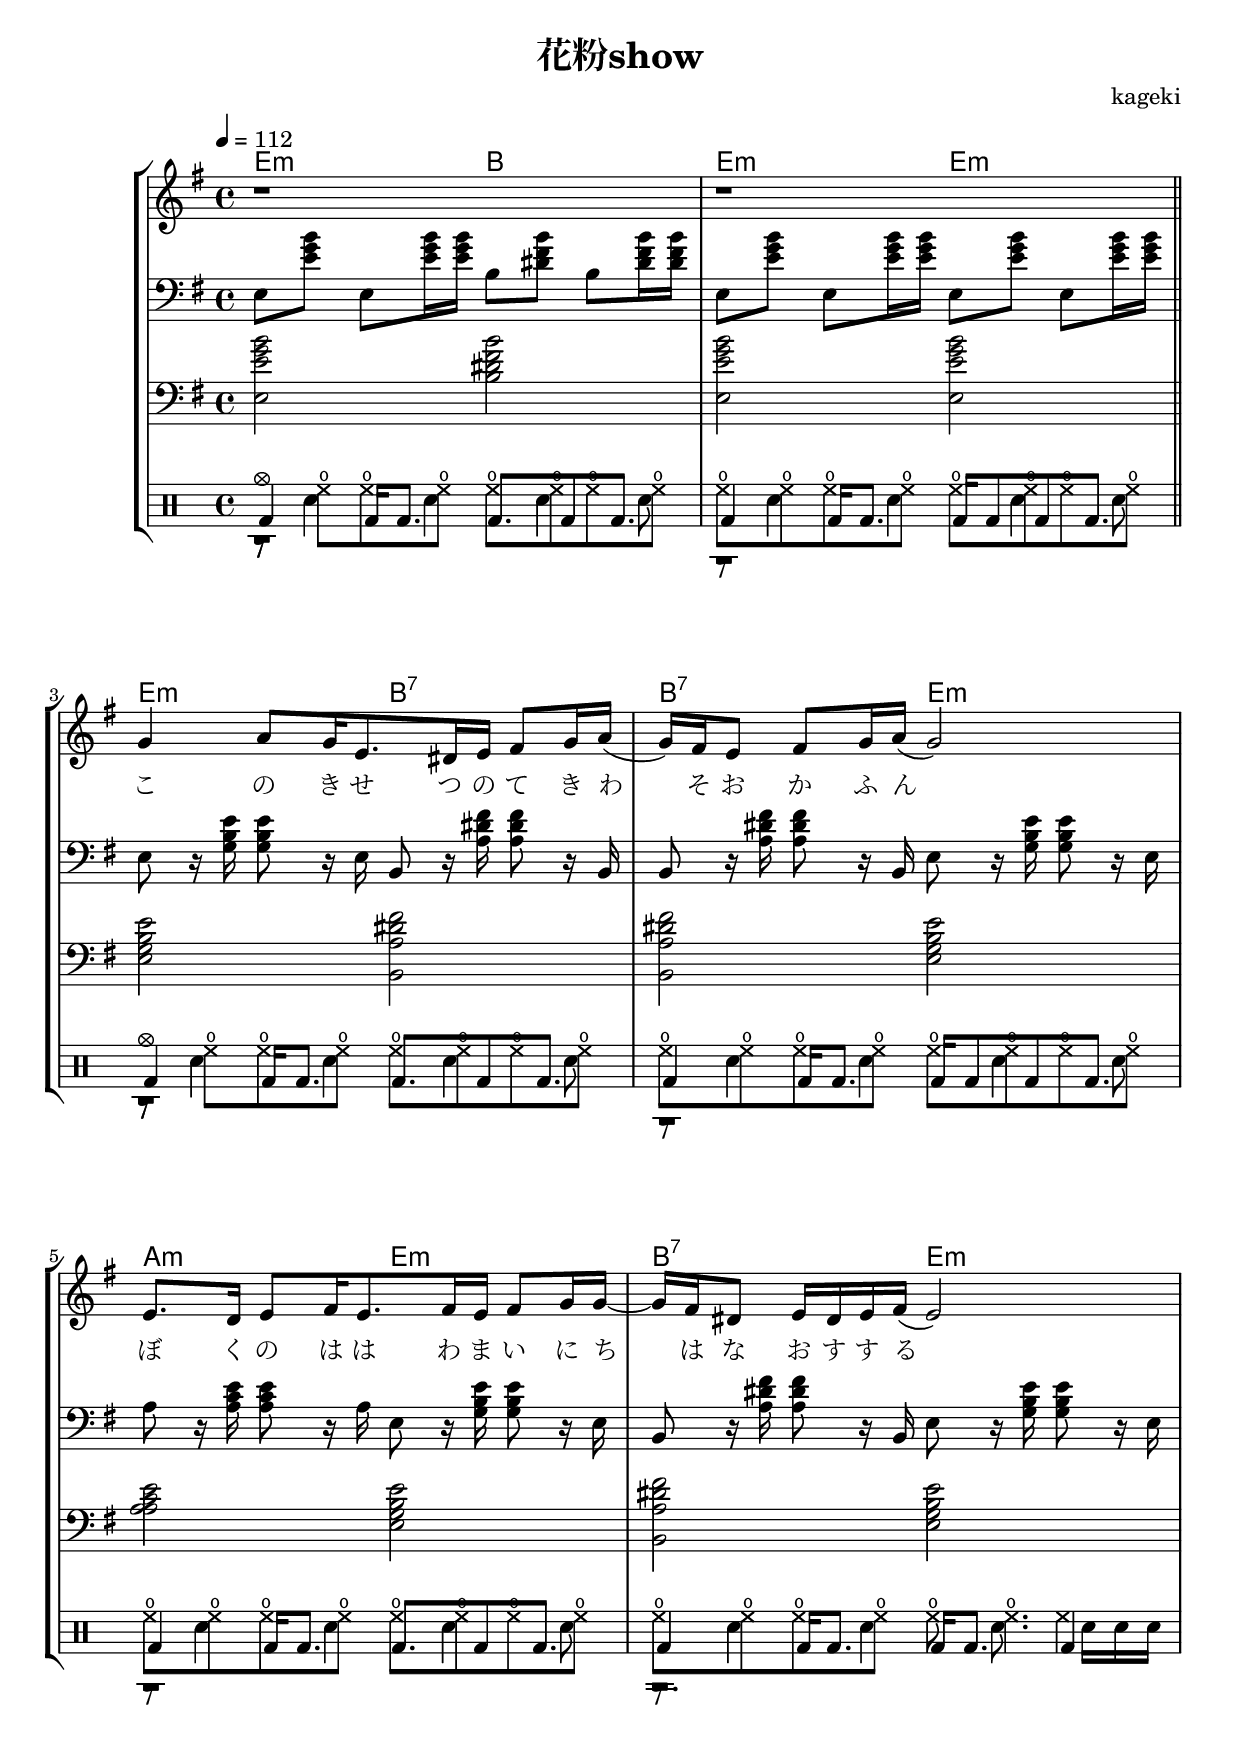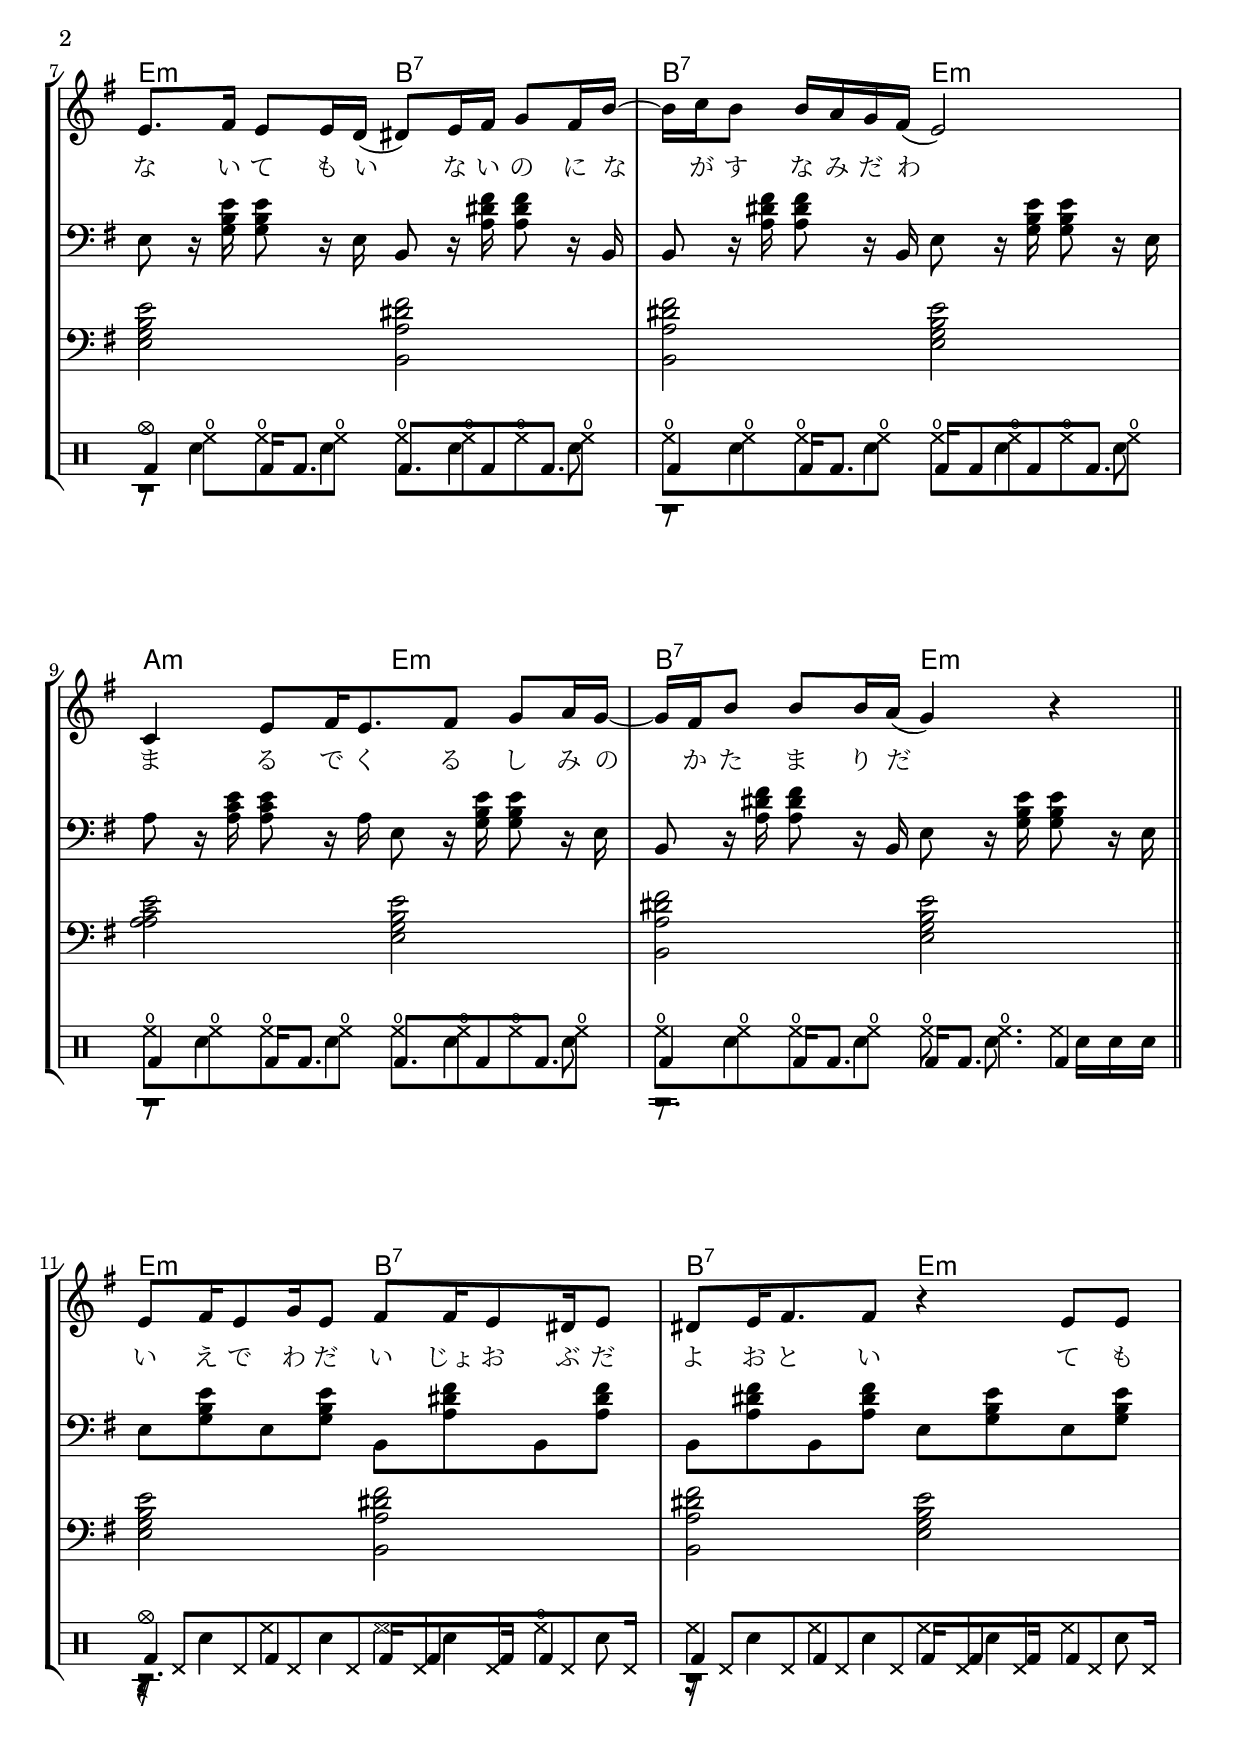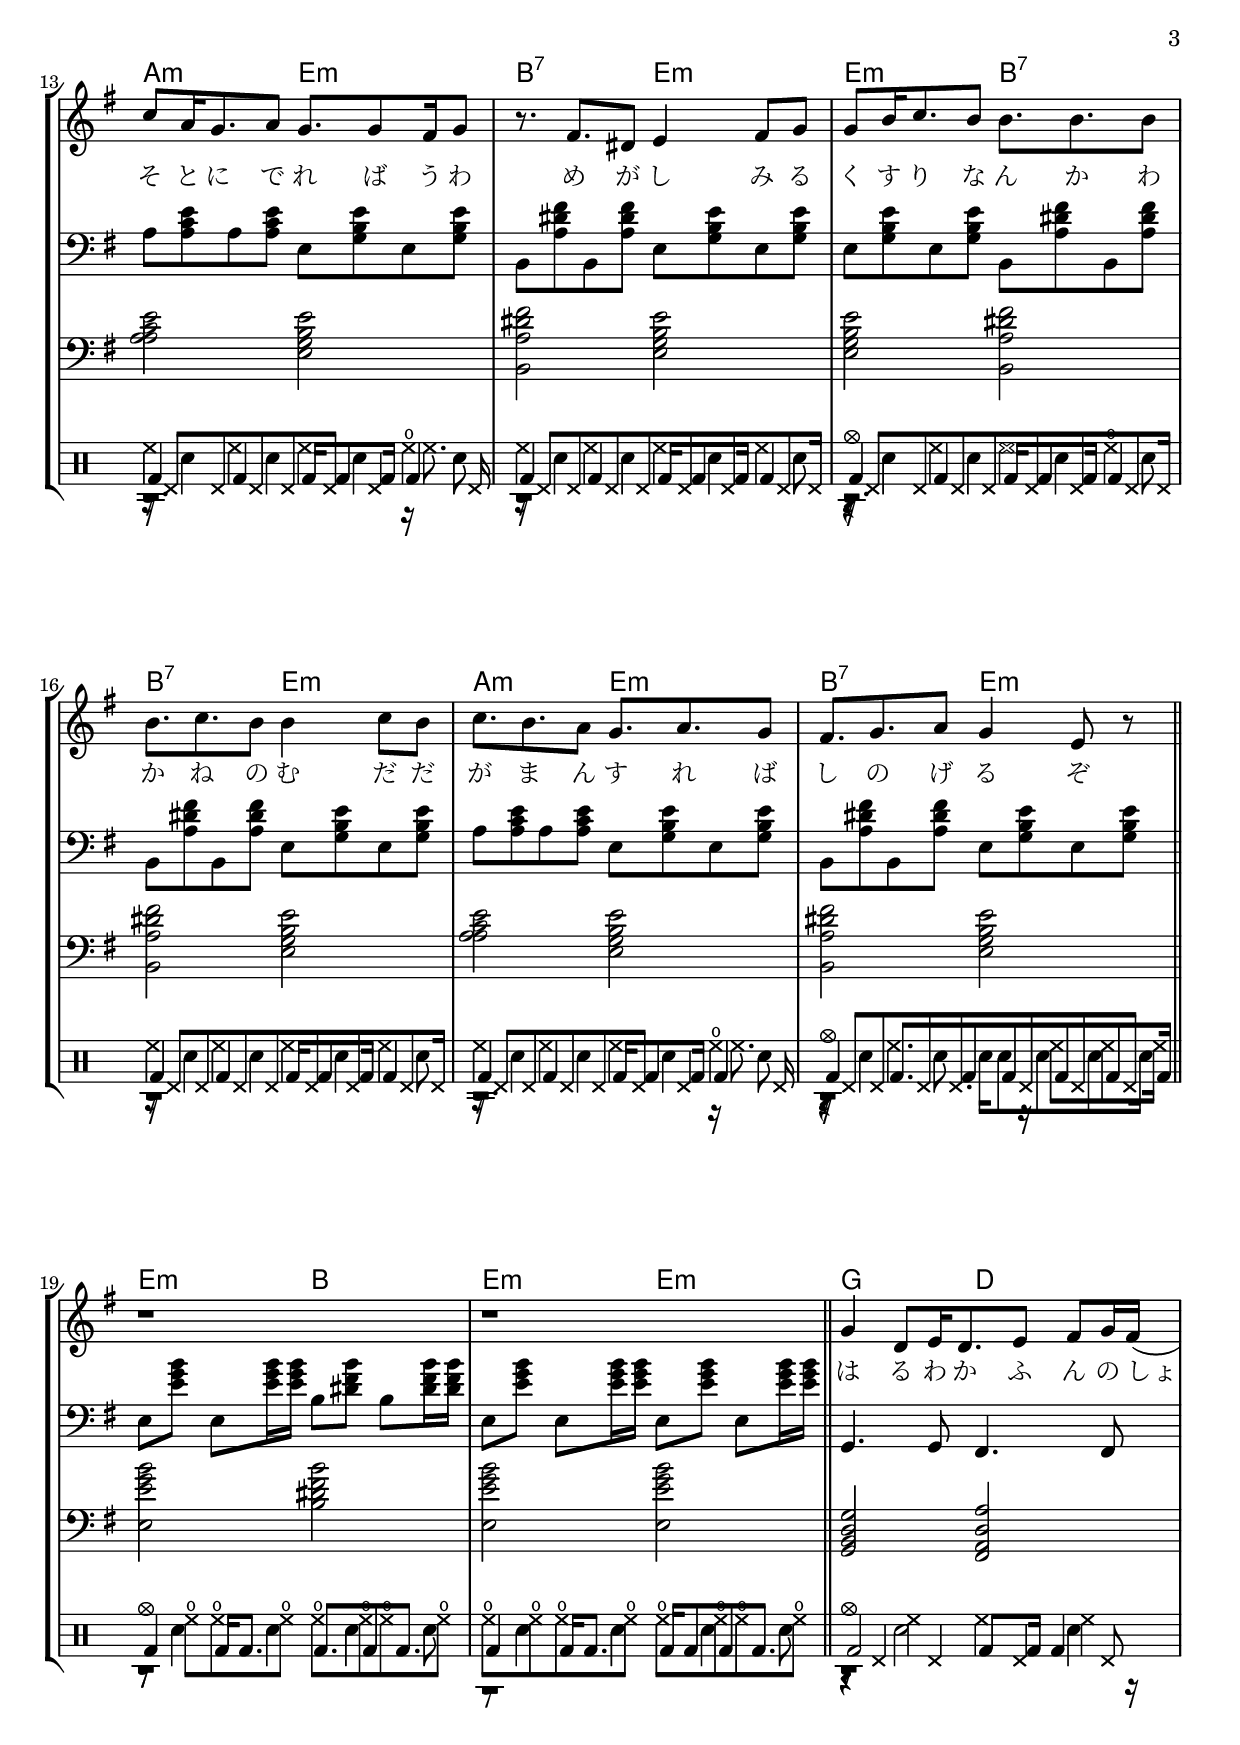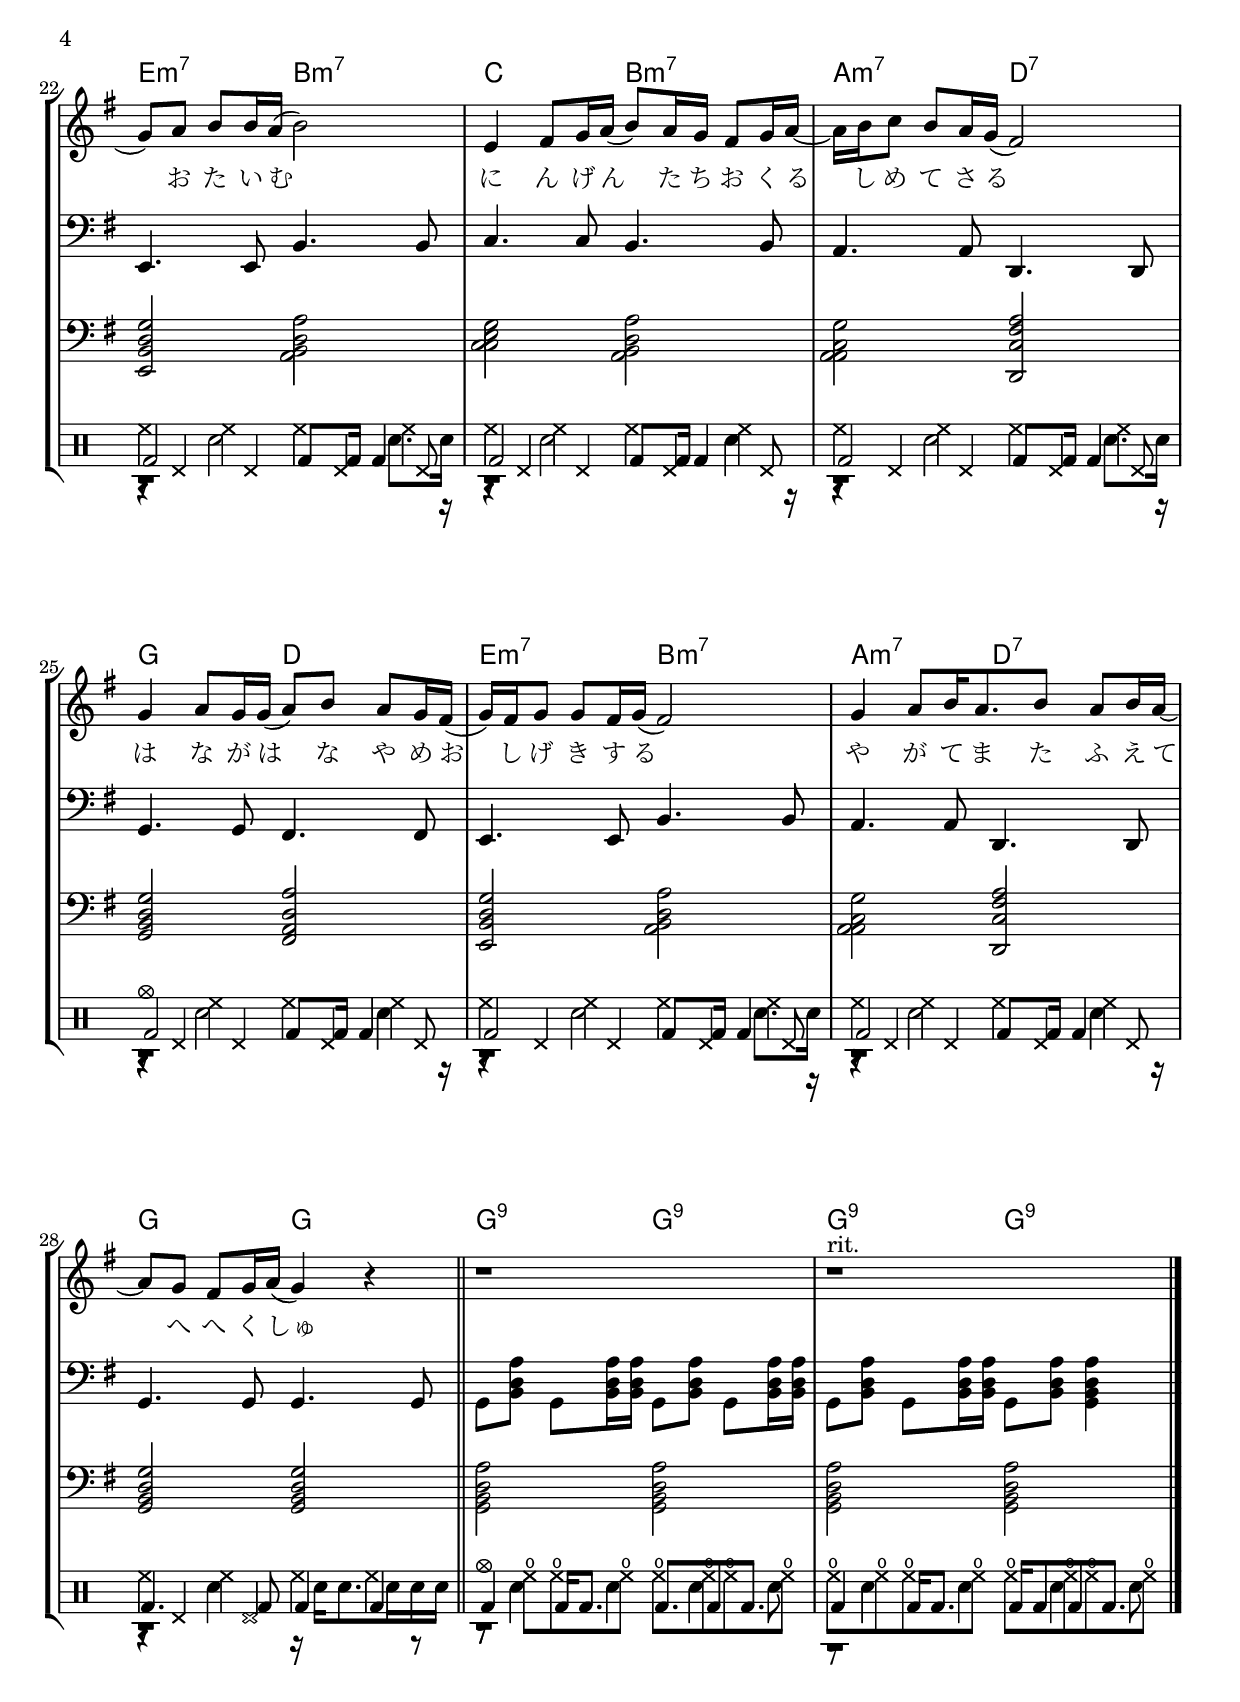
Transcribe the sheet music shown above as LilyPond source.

\version "2.12.1"

\header {
	title = \markup {花粉show}
	composer = \markup \center-column {kageki}
}

harmony = \chordmode {
	e2:m b e:m e:m 

	e:m b:7 b:7 e:m a:m e:m b:7 e:m e:m b:7 b:7 e:m a:m e:m b:7 e:m 

	e:m b:7 b:7 e:m a:m e:m b:7 e:m e:m b:7 b:7 e:m a:m e:m b:7 e:m 

	e:m b e:m e:m 

	g d e:min7 b:min7 c b:min7 a:min7 d:7 g d e:min7 b:min7 a:min7 d:7 g g 

	g:9 g:9 g:9 g:9 
}

melody = {
	\key g \major
	\tempo 4 = 112
	r1 | r1   
	\set Staff.midiInstrument = #"mmi0.42"
	 g'4  a'8  g'16  e'8.  dis'16  e'16  fis'8  g'16  a'16 
	(g'16)  fis'16  e'8  fis'8  g'16  a'16  (g'2) 
	e'8.  d'16  e'8  fis'16  e'8.  fis'16  e'16  fis'8  g'16  g'16~ 
	g'16  fis'16  dis'8  e'16  dis'16  e'16  fis'16  (e'2) 
	e'8.  fis'16  e'8  e'16  d'16  (dis'8)  e'16  fis'16  g'8  fis'16  b'16~ 
	b'16  c''16  b'8  b'16  a'16  g'16  fis'16  (e'2) 
	c'4  e'8  fis'16  e'8.  fis'8  g'8  a'16  g'16~ 
	g'16  fis'16  b'8  b'8  b'16  a'16  (g'4)  	r4 	\set Staff.midiInstrument = #"mmi0.42"
	 e'8  fis'16  e'8  g'16  e'8  fis'8  fis'16  e'8  dis'16  e'8 
	dis'8  e'16  fis'8.  fis'8  r4  e'8  e'8 
	c''8  a'16  g'8.  a'8  g'8.  g'8  fis'16  g'8 
	r8.  fis'8.  dis'8  e'4  fis'8  g'8 
	g'8  b'16  c''8.  b'8  b'8.  b'8.  b'8 
	b'8.  c''8.  b'8  b'4  c''8  b'8 
	c''8.  b'8.  a'8  g'8.  a'8.  g'8 
	fis'8.  g'8.  a'8  g'4  e'8  	r8 	r1 | r1   
	\set Staff.midiInstrument = #"mmi0.42"
	 g'4  d'8  e'16  d'8.  e'8  fis'8  g'16  fis'16 
	(g'8)  a'8  b'8  b'16  a'16  (b'2) 
	e'4  fis'8  g'16  a'16  (b'8)  a'16  g'16  fis'8  g'16  a'16~ 
	a'16  b'16  c''8  b'8  a'16  g'16  (fis'2) 
	g'4  a'8  g'16  g'16  (a'8)  b'8  a'8  g'16  fis'16 
	(g'16)  fis'16  g'8  g'8  fis'16  g'16  (fis'2) 
	g'4  a'8  b'16  a'8.  b'8  a'8  b'16  a'16~ 
	a'8  g'8  fis'8  g'16  a'16  (g'4)  	r4 	r1 | r1^"rit." \bar "|."
}

words = \lyricmode {
	
	こ  の  き  せ  つ  の  て  き  わ  そ  お  か  ふ  ん  ぼ  く  の  は  は  わ  ま  い  に  ち  は  な  お  す  す  る  な  い  て  も  い  な  い  の  に  な  が  す  な  み  だ  わ  ま  る  で  く  る  し  み  の  か  た  ま  り  だ  
	い  え  で  わ  だ  い  じょ  お  ぶ  だ  よ  お  と  い  て  も  そ  と  に  で  れ  ば  う  わ  め  が  し  み  る  く  す  り  な  ん  か  わ  か  ね  の  む  だ  だ  が  ま  ん  す  れ  ば  し  の  げ  る  ぞ  
	
	は  る  わ  か  ふ  ん  の  しょ  お  た  い  む  に  ん  げ  ん  た  ち  お  く  る  し  め  て  さ  る  は  な  が  は  な  や  め  お  し  げ  き  す  る  や  が  て  ま  た  ふ  え  て  へ  へ  く  しゅ  
	
}

tempochange = {
	\tempo 4 = 112
	r1 | r1 \bar "||"
	\tempo 4 = 112
	r1 | r1 | r1 | r1 | r1 | r1 | r1 | r1 \bar "||"
	\tempo 4 = 112
	r1 | r1 | r1 | r1 | r1 | r1 | r1 | r1 \bar "||"
	\tempo 4 = 112
	r1 | r1 \bar "||"
	\tempo 4 = 112
	r1 | r1 | r1 | r1 | r1 | r1 | r1 | r1 \bar "||"
	\tempo 4 = 112
	r1 | \tempo 4 = 84 r2 \tempo 4 = 74 r2 \bar "|."
}

mainacc = {
	\clef bass
	\set Staff.midiInstrument = #"Distorted Guitar"
	\key g \major
	\tempo 4 = 112
	e8 <e' g' b'> e <e' g' b'>16 <e' g' b'>
	b8 <dis' fis' b'> b <dis' fis' b'>16 <dis' fis' b'>
	e8 <e' g' b'> e <e' g' b'>16 <e' g' b'>
	e8 <e' g' b'> e <e' g' b'>16 <e' g' b'>
	\bar "||"

	\set Staff.midiInstrument = #"Acoustic Bass"
	e8 r16 <g b e'>16 <g b e'>8 r16 e16
	b,8 r16 <a dis' fis'>16 <a dis' fis'>8 r16 b,16
	b,8 r16 <a dis' fis'>16 <a dis' fis'>8 r16 b,16
	e8 r16 <g b e'>16 <g b e'>8 r16 e16
	a8 r16 <a c' e'>16 <a c' e'>8 r16 a16
	e8 r16 <g b e'>16 <g b e'>8 r16 e16
	b,8 r16 <a dis' fis'>16 <a dis' fis'>8 r16 b,16
	e8 r16 <g b e'>16 <g b e'>8 r16 e16
	e8 r16 <g b e'>16 <g b e'>8 r16 e16
	b,8 r16 <a dis' fis'>16 <a dis' fis'>8 r16 b,16
	b,8 r16 <a dis' fis'>16 <a dis' fis'>8 r16 b,16
	e8 r16 <g b e'>16 <g b e'>8 r16 e16
	a8 r16 <a c' e'>16 <a c' e'>8 r16 a16
	e8 r16 <g b e'>16 <g b e'>8 r16 e16
	b,8 r16 <a dis' fis'>16 <a dis' fis'>8 r16 b,16
	e8 r16 <g b e'>16 <g b e'>8 r16 e16
	\bar "||"

	\set Staff.midiInstrument = #"Guitar harmonics"
	e8 <g b e'> e <g b e'>
	b,8 <a dis' fis'> b, <a dis' fis'>
	b,8 <a dis' fis'> b, <a dis' fis'>
	e8 <g b e'> e <g b e'>
	a8 <a c' e'> a <a c' e'>
	e8 <g b e'> e <g b e'>
	b,8 <a dis' fis'> b, <a dis' fis'>
	e8 <g b e'> e <g b e'>
	e8 <g b e'> e <g b e'>
	b,8 <a dis' fis'> b, <a dis' fis'>
	b,8 <a dis' fis'> b, <a dis' fis'>
	e8 <g b e'> e <g b e'>
	a8 <a c' e'> a <a c' e'>
	e8 <g b e'> e <g b e'>
	b,8 <a dis' fis'> b, <a dis' fis'>
	e8 <g b e'> e <g b e'>
	\bar "||"

	\set Staff.midiInstrument = #"Distorted Guitar"
	e8 <e' g' b'> e <e' g' b'>16 <e' g' b'>
	b8 <dis' fis' b'> b <dis' fis' b'>16 <dis' fis' b'>
	e8 <e' g' b'> e <e' g' b'>16 <e' g' b'>
	e8 <e' g' b'> e <e' g' b'>16 <e' g' b'>
	\bar "||"

	\set Staff.midiInstrument = #"Overdriven Guitar"
	g,4.g,8
	fis,4.fis,8
	e,4.e,8
	b,4.b,8
	c4.c8
	b,4.b,8
	a,4.a,8
	d,4.d,8
	g,4.g,8
	fis,4.fis,8
	e,4.e,8
	b,4.b,8
	a,4.a,8
	d,4.d,8
	g,4.g,8
	g,4.g,8
	\bar "||"

	\set Staff.midiInstrument = #"Distorted Guitar"
	g,8 <b, d a> g, <b, d a>16 <b, d a>
	g,8 <b, d a> g, <b, d a>16 <b, d a>
	g,8 <b, d a> g, <b, d a>16 <b, d a>
	g,8 <b, d a>8 <g, b, d a>4
	\bar "|."
}

subacc = {
	\clef bass
	\set Staff.midiInstrument = #"Electric Guitar (muted)"
	\key g \major
	\tempo 4 = 112
	<e e' g' b'>2
	<b dis' fis' b'>2
	<e e' g' b'>2
	<e e' g' b'>2
	\bar "||"

	\set Staff.midiInstrument = #"Electric Guitar (clean)"
	<e g b e'>2
	<b, a dis' fis'>2
	<b, a dis' fis'>2
	<e g b e'>2
	<a a c' e'>2
	<e g b e'>2
	<b, a dis' fis'>2
	<e g b e'>2
	<e g b e'>2
	<b, a dis' fis'>2
	<b, a dis' fis'>2
	<e g b e'>2
	<a a c' e'>2
	<e g b e'>2
	<b, a dis' fis'>2
	<e g b e'>2
	\bar "||"

	\set Staff.midiInstrument = #"Electric Guitar (jazz)"
	<e g b e'>2
	<b, a dis' fis'>2
	<b, a dis' fis'>2
	<e g b e'>2
	<a a c' e'>2
	<e g b e'>2
	<b, a dis' fis'>2
	<e g b e'>2
	<e g b e'>2
	<b, a dis' fis'>2
	<b, a dis' fis'>2
	<e g b e'>2
	<a a c' e'>2
	<e g b e'>2
	<b, a dis' fis'>2
	<e g b e'>2
	\bar "||"

	\set Staff.midiInstrument = #"Electric Guitar (muted)"
	<e e' g' b'>2
	<b dis' fis' b'>2
	<e e' g' b'>2
	<e e' g' b'>2
	\bar "||"

	\set Staff.midiInstrument = #"Harmonica"
	<g, b, d g>2
	<fis, a, d a>2
	<e, b, d g>2
	<b, a, d a>2
	<c c e g>2
	<b, a, d a>2
	<a, a, c g>2
	<d, c fis a>2
	<g, b, d g>2
	<fis, a, d a>2
	<e, b, d g>2
	<b, a, d a>2
	<a, a, c g>2
	<d, c fis a>2
	<g, b, d g>2
	<g, b, d g>2
	\bar "||"

	\set Staff.midiInstrument = #"Electric Guitar (muted)"
	<g, b, d a>2
	<g, b, d a>2
	<g, b, d a>2
	<g, b, d a>2
	\bar "|."
}

percA = {
	\drummode {
	cymc1  |r1  \bar "||"
	cymc1  |r1  |r1  |r1  |cymc1  |r1  |r1  |r1  \bar "||"
	r2. hho4  |r1  |r2. hho4  |r1  |r2. hho4  |r1  |r2. hho4  |r1  \bar "||"
	cymc1  |r1  \bar "||"
	r4 hh4 hh4 hh4  |hh4 hh4 hh4 hh4  |hh4 hh4 hh4 hh4  |hh4 hh4 hh4 hh4  |r4 hh4 hh4 hh4  |hh4 hh4 hh4 hh4  |hh4 hh4 hh4 hh4  |hh4 hh4 hh4 hh4  \bar "||"
	cymc1  |r1  \bar "|."
	}
}

percB = {
	\drummode {
	r8 hho8 hho8 hho8 hho8 hho8 hho8 hho8  |hho8 hho8 hho8 hho8 hho8 hho8 hho8 hho8  \bar "||"
	r8 hho8 hho8 hho8 hho8 hho8 hho8 hho8  |hho8 hho8 hho8 hho8 hho8 hho8 hho8 hho8  |hho8 hho8 hho8 hho8 hho8 hho8 hho8 hho8  |hho8 hho8 hho8 hho8 hho8 hho4.  |r8 hho8 hho8 hho8 hho8 hho8 hho8 hho8  |hho8 hho8 hho8 hho8 hho8 hho8 hho8 hho8  |hho8 hho8 hho8 hho8 hho8 hho8 hho8 hho8  |hho8 hho8 hho8 hho8 hho8 hho4.  \bar "||"
	r4 hh4 hh2  |hh4 hh4 hh4 hh4  |hh4 hh4 hh4 r16 hh8.  |hh4 hh4 hh4 hh4  |r4 hh4 hh2  |hh4 hh4 hh4 hh4  |hh4 hh4 hh4 r16 hh8.  |r4 hh4. r16 hh8 hh8 hh16  \bar "||"
	r8 hho8 hho8 hho8 hho8 hho8 hho8 hho8  |hho8 hho8 hho8 hho8 hho8 hho8 hho8 hho8  \bar "||"
	r8 hhp4 hhp4 hhp4 hhp8  |r8 hhp4 hhp4 hhp4 hhp8  |r8 hhp4 hhp4 hhp4 hhp8  |r8 hhp4 hhp4 hhp4 hhp8  |r8 hhp4 hhp4 hhp4 hhp8  |r8 hhp4 hhp4 hhp4 hhp8  |r8 hhp4 hhp4 hhp4 hhp8  |r8 hhp4 hhp2 r8  \bar "||"
	r8 hho8 hho8 hho8 hho8 hho8 hho8 hho8  |hho8 hho8 hho8 hho8 hho8 hho8 hho8 hho8  \bar "|."
	}
}

percC = {
	\drummode {
	r1  |r1  \bar "||"
	r1  |r1  |r1  |r2. hh4  |r1  |r1  |r1  |r2. hh4  \bar "||"
	r16 hhp8 hhp8 hhp8 hhp8 hhp8 hhp8 hhp8 hhp16  |r16 hhp8 hhp8 hhp8 hhp8 hhp8 hhp8 hhp8 hhp16  |r16 hhp8 hhp8 hhp8 hhp8 hhp8 hhp4 hhp16  |r16 hhp8 hhp8 hhp8 hhp8 hhp8 hhp8 hhp8 hhp16  |r16 hhp8 hhp8 hhp8 hhp8 hhp8 hhp8 hhp8 hhp16  |r16 hhp8 hhp8 hhp8 hhp8 hhp8 hhp8 hhp8 hhp16  |r16 hhp8 hhp8 hhp8 hhp8 hhp8 hhp4 hhp16  |r16 hhp8 hhp8 hhp8 hhp8. hhp8 hhp8 hhp8  \bar "||"
	r1  |r1  \bar "||"
	r4 sn2 sn4  |r4 sn2 sn8. sn16  |r4 sn2 sn4  |r4 sn2 sn8. sn16  |r4 sn2 sn4  |r4 sn2 sn8. sn16  |r4 sn2 sn4  |r4 sn4 r16 sn16 sn8. sn16 sn16 sn16  \bar "||"
	r1  |r1  \bar "|."
	}
}

percD = {
	\drummode {
	r8 sn4 sn4 sn4 sn8  |r8 sn4 sn4 sn4 sn8  \bar "||"
	r8 sn4 sn4 sn4 sn8  |r8 sn4 sn4 sn4 sn8  |r8 sn4 sn4 sn4 sn8  |r8 sn4 sn4 sn8. sn16 sn16 sn16  |r8 sn4 sn4 sn4 sn8  |r8 sn4 sn4 sn4 sn8  |r8 sn4 sn4 sn4 sn8  |r8 sn4 sn4 sn8. sn16 sn16 sn16  \bar "||"
	r8 sn4 sn4 sn4 sn8  |r8 sn4 sn4 sn4 sn8  |r8 sn4 sn4 sn4 sn8  |r8 sn4 sn4 sn4 sn8  |r8 sn4 sn4 sn4 sn8  |r8 sn4 sn4 sn4 sn8  |r8 sn4 sn4 sn4 sn8  |r8 sn4 sn8 sn16 sn8 sn8 sn8 sn16  \bar "||"
	r8 sn4 sn4 sn4 sn8  |r8 sn4 sn4 sn4 sn8  \bar "||"
	bd2 bd8 bd16 bd4 r16  |bd2 bd8 bd16 bd4 r16  |bd2 bd8 bd16 bd4 r16  |bd2 bd8 bd16 bd4 r16  |bd2 bd8 bd16 bd4 r16  |bd2 bd8 bd16 bd4 r16  |bd2 bd8 bd16 bd4 r16  |bd4. bd8 bd4 bd4  \bar "||"
	r8 sn4 sn4 sn4 sn8  |r8 sn4 sn4 sn4 sn8  \bar "|."
	}
}

percE = {
	\drummode {
	bd4 bd16 bd8. bd8. bd8 bd8.  |bd4 bd16 bd8. bd16 bd8 bd8 bd8.  \bar "||"
	bd4 bd16 bd8. bd8. bd8 bd8.  |bd4 bd16 bd8. bd16 bd8 bd8 bd8.  |bd4 bd16 bd8. bd8. bd8 bd8.  |bd4 bd16 bd8. bd16 bd8. bd4  |bd4 bd16 bd8. bd8. bd8 bd8.  |bd4 bd16 bd8. bd16 bd8 bd8 bd8.  |bd4 bd16 bd8. bd8. bd8 bd8.  |bd4 bd16 bd8. bd16 bd8. bd4  \bar "||"
	bd4 bd4 bd16 bd8 bd16 bd4  |bd4 bd4 bd16 bd8 bd16 bd4  |bd4 bd4 bd16 bd8 bd16 bd4  |bd4 bd4 bd16 bd8 bd16 bd4  |bd4 bd4 bd16 bd8 bd16 bd4  |bd4 bd4 bd16 bd8 bd16 bd4  |bd4 bd4 bd16 bd8 bd16 bd4  |bd4 bd8. bd8 bd8 bd8 bd8 bd16  \bar "||"
	bd4 bd16 bd8. bd8. bd8 bd8.  |bd4 bd16 bd8. bd16 bd8 bd8 bd8.  \bar "||"
	cymc1  |r1 |r1 |r1 |cymc1  |r1 |r1 |r1 \bar "||"
	bd4 bd16 bd8. bd8. bd8 bd8.  |bd4 bd16 bd8. bd16 bd8 bd8 bd8.  \bar "|."
	}
}

percF = {
	\drummode {
	r1 | r1 \bar "||"
	r1 | r1 | r1 | r1 | r1 | r1 | r1 | r1 \bar "||"
	cymc1  |r1 |r1 |r1 |cymc1  |r1 |r1 |cymc1  \bar "||"
	r1 | r1 \bar "||"
	r1 | r1 | r1 | r1 | r1 | r1 | r1 | r1 \bar "||"
	r1 | r1 \bar "|."
	}
}

\score {
	<<
		\new StaffGroup <<
			\new ChordNames {\harmony}
			\new Voice = "melody" {\melody}
			\new Lyrics \lyricsto "melody" \words
			\new Staff = "mainacc" {\mainacc}
			\new Staff = "subacc" {\subacc}
			\new DrumStaff <<
				\new DrumVoice {\percA}
				\new DrumVoice {\percB}
				\new DrumVoice {\percC}
				\new DrumVoice {\percD}
				\new DrumVoice {\percE}
				\new DrumVoice {\percF}
			>>
		>>
	>>
	\layout { }
}
